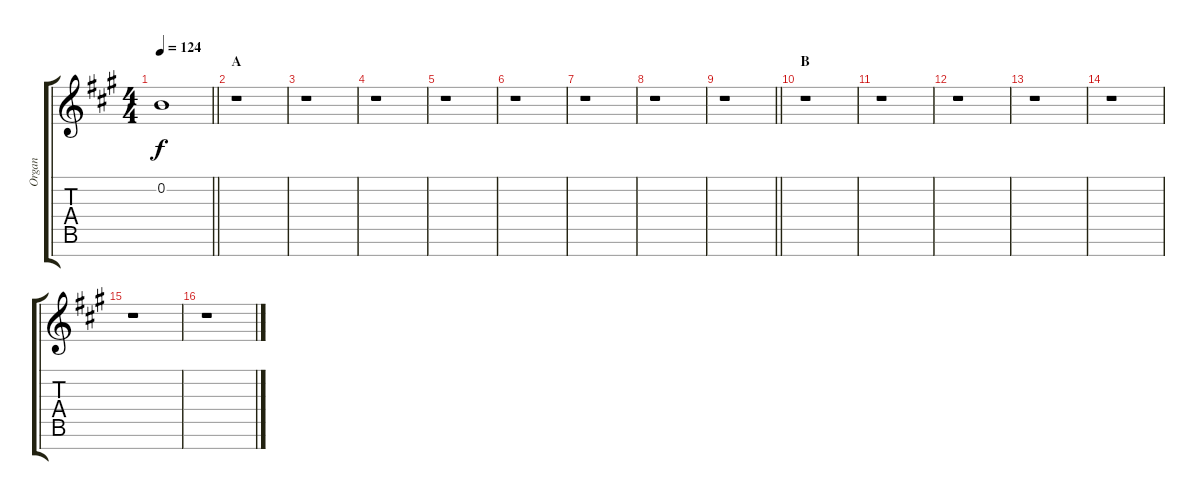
\track ("Organ" "Organ") {instrument rockorgan}
\staff {score tabs}
\tuning (E5 B4 G4 D4 A3 E3 B2) {hide}
\ts (4 4)
\tempo 124
\clef g2
\barLineRight lightlight
\ks a
0.2.1{dy f} |
\section ("" "A")
r.1 |
r.1 |
r.1 |
r.1 |
r.1 |
r.1 |
r.1 |
\barLineRight lightlight
r.1 |
\section ("" "B")
r.1 |
r.1 |
r.1 |
r.1 |
r.1 |
r.1 |
r.1
